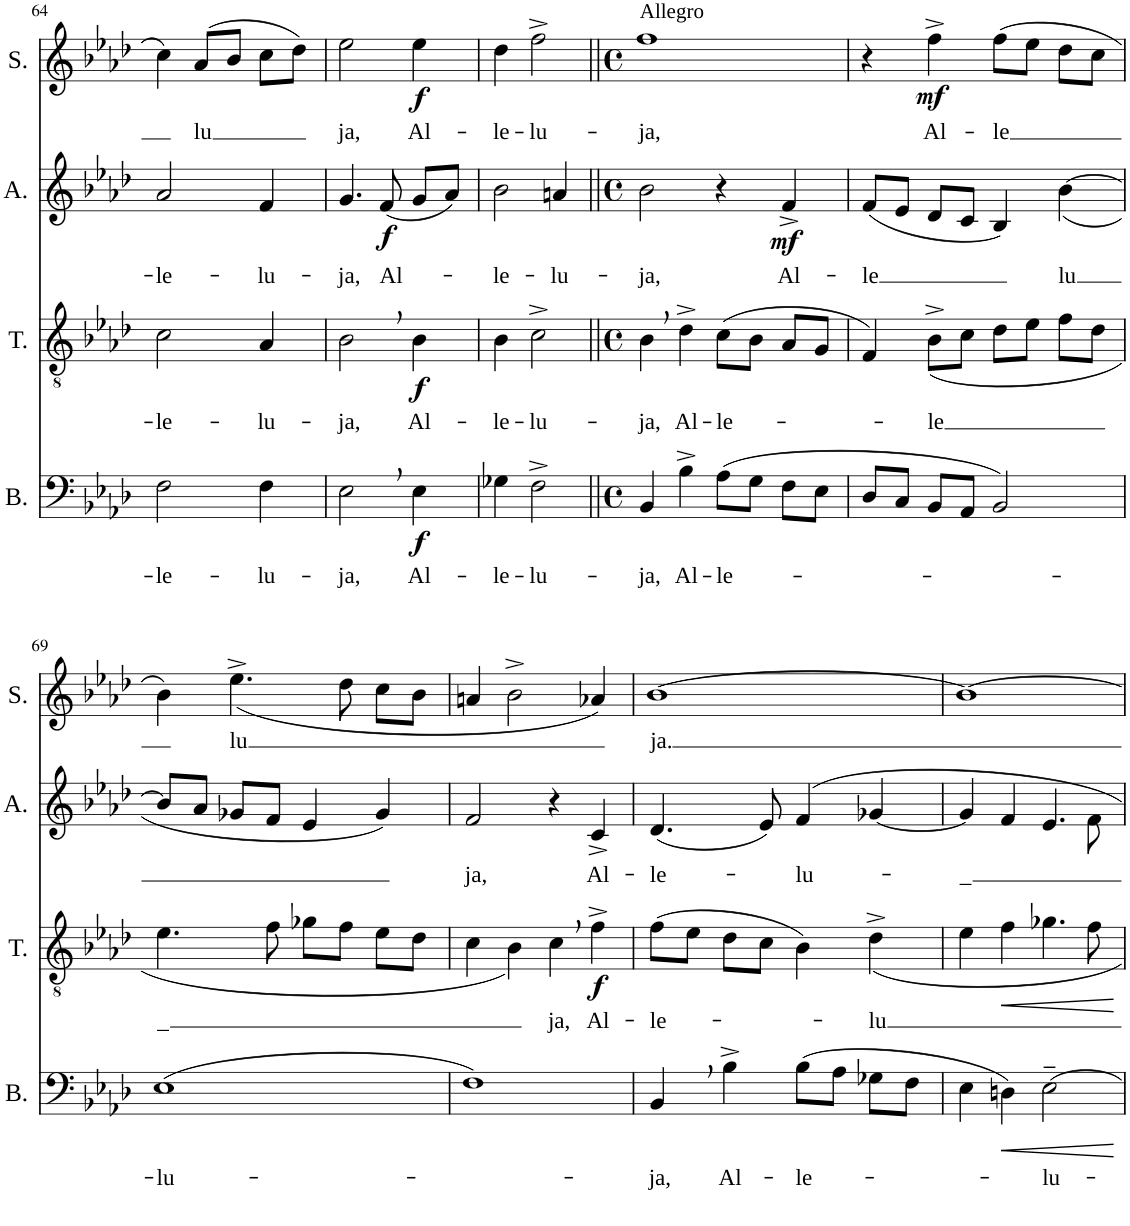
**kern	**text	**dynam	**kern	**text	**dynam	**kern	**text	**dynam	**kern	**text	**dynam
*part4	*part4	*part4	*part3	*part3	*part3	*part2	*part2	*part2	*part1	*part1	*part1
*staff4	*staff4	*staff4	*staff3	*staff3	*staff3	*staff2	*staff2	*staff2	*staff1	*staff1	*staff1
*I"Bass	*	*	*I"Tenor	*	*	*I"Alto	*	*	*I"Soprano	*	*
*I'B.	*	*	*I'T.	*	*	*I'A.	*	*	*I'S.	*	*
!!LO:PB:g=z
*clefF4	*	*	*clefGv2	*	*	*clefG2	*	*	*clefG2	*	*
*k[b-e-a-d-]	*	*	*k[b-e-a-d-]	*	*	*k[b-e-a-d-]	*	*	*k[b-e-a-d-]	*	*
*M3/4	*	*	*M3/4	*	*	*M3/4	*	*	*M3/4	*	*
=64	=64	=64	=64	=64	=64	=64	=64	=64	=64	=64	=64
!	!LO:LY:b	!	!	!LO:LY:b	!	!	!LO:LY:b	!	!	!	!
2F\	-le-	.	2c\	-le-	.	2a-/	-le-	.	4cc\	.	.
!	!	!	!	!	!	!	!	!	!	!LO:LY:b	!
.	.	.	.	.	.	.	.	.	(8a-/L	lu	.
.	.	.	.	.	.	.	.	.	8b-/J	.	.
!	!LO:LY:b	!	!	!LO:LY:b	!	!	!LO:LY:b	!	!	!	!
4F\	-lu-	.	4A-/	-lu-	.	4f/	-lu-	.	8cc\L	.	.
.	.	.	.	.	.	.	.	.	8dd-\J)	.	.
=65	=65	=65	=65	=65	=65	=65	=65	=65	=65	=65	=65
!	!LO:LY:b	!	!	!LO:LY:b	!	!	!LO:LY:b	!	!	!LO:LY:b	!
2E-,\	-ja,	.	2B-,\	-ja,	.	4.g/	-ja,	.	2ee-\	ja,	.
!	!	!	!	!	!	!	!LO:LY:b	!LO:DY:b	!	!	!
.	.	.	.	.	.	(8f/	Al-	f	.	.	.
!	!LO:LY:b	!LO:DY:b	!	!LO:LY:b	!LO:DY:b	!	!	!	!	!LO:LY:b	!LO:DY:b
4E-\	Al-	f	4B-\	Al-	f	8g/L	.	.	4ee-\	Al-	f
.	.	.	.	.	.	8a-/J)	.	.	.	.	.
=66	=66	=66	=66	=66	=66	=66	=66	=66	=66	=66	=66
!	!LO:LY:b	!	!	!LO:LY:b	!	!	!LO:LY:b	!	!	!LO:LY:b	!
4G-X\	-le-	.	4B-\	-le-	.	2b-\	-le-	.	4dd-\	-le-	.
!	!LO:LY:b	!	!	!LO:LY:b	!	!	!	!	!	!LO:LY:b	!
2F^\	-lu-	.	2c^\	-lu-	.	.	.	.	2ff^\	-lu-	.
!	!	!	!	!	!	!	!LO:LY:b	!	!	!	!
.	.	.	.	.	.	4an/	-lu-	.	.	.	.
=67||	=67||	=67||	=67||	=67||	=67||	=67||	=67||	=67||	=67||	=67||	=67||
*M4/4	*	*	*M4/4	*	*	*M4/4	*	*	*M4/4	*	*
*met(c)	*	*	*met(c)	*	*	*met(c)	*	*	*met(c)	*	*
!	!	!	!	!	!	!	!	!	!LO:TX:a:t=Allegro	!	!
!	!LO:LY:b	!	!	!LO:LY:b	!	!	!LO:LY:b	!	!	!LO:LY:b	!
4BB-/	-ja,	.	4B-,\	-ja,	.	2b-\	-ja,	.	1ff	-ja,	.
!	!LO:LY:b	!	!	!LO:LY:b	!	!	!	!	!	!	!
4B-^\	Al-	.	4d-^\	Al-	.	.	.	.	.	.	.
!	!LO:LY:b	!	!	!LO:LY:b	!	!	!	!	!	!	!
(8A-\L	-le-	.	(8c\L	-le-	.	4r	.	.	.	.	.
8G\J	.	.	8B-\J	.	.	.	.	.	.	.	.
!	!	!	!	!	!	!	!LO:LY:b	!LO:DY:b	!	!	!
8F\L	.	.	8A-/L	.	.	4f^/	Al-	mf	.	.	.
8E-\J	.	.	8G/J	.	.	.	.	.	.	.	.
=68	=68	=68	=68	=68	=68	=68	=68	=68	=68	=68	=68
!	!	!	!	!	!	!	!LO:LY:b	!	!	!	!
8D-/L	.	.	4F/)	.	.	(8f/L	-le	.	4r	.	.
8C/J	.	.	.	.	.	8e-/J	.	.	.	.	.
!	!	!	!	!LO:LY:b	!	!	!	!	!	!LO:LY:b	!LO:DY:b
8BB-/L	.	.	(<8B-^\L	-le	.	8d-/L	.	.	4ff^\	Al-	mf
8AA-/J	.	.	8c\J	.	.	8c/J	.	.	.	.	.
!	!	!	!	!	!	!	!	!	!	!LO:LY:b	!
2BB-/)	.	.	8d-\L	.	.	4B-/)	.	.	(8ff\L	-le	.
.	.	.	8e-\J	.	.	.	.	.	8ee-\J	.	.
!	!	!	!	!	!	!	!LO:LY:b	!	!	!	!
.	.	.	8f\L	.	.	(<[4b-\	lu	.	8dd-\L	.	.
.	.	.	8d-\J	.	.	.	.	.	8cc\J	.	.
!!LO:LB:g=z
=69	=69	=69	=69	=69	=69	=69	=69	=69	=69	=69	=69
!	!LO:LY:b	!	!	!LO:LY:b	!	!	!	!	!	!	!
(1E-	-lu-	.	4.e-\	_	.	8b-/L]	.	.	4b-\)	.	.
.	.	.	.	.	.	8a-/J	.	.	.	.	.
!	!	!	!	!	!	!	!	!	!	!LO:LY:b	!
.	.	.	.	.	.	8g-X/L	.	.	(<4.ee-^\	lu	.
.	.	.	8f\	.	.	8f/J	.	.	.	.	.
.	.	.	8g-X\L	.	.	4e-/	.	.	.	.	.
.	.	.	8f\J	.	.	.	.	.	8dd-\	.	.
.	.	.	8e-\L	.	.	4g-/)	.	.	8cc\L	.	.
.	.	.	8d-\J	.	.	.	.	.	8b-\J	.	.
=70	=70	=70	=70	=70	=70	=70	=70	=70	=70	=70	=70
!	!	!	!	!	!	!	!LO:LY:b	!	!	!	!
1F)	.	.	4c\	.	.	2f/	ja,	.	4an/	.	.
.	.	.	4B-\)	.	.	.	.	.	2b-^\	.	.
!	!	!	!	!LO:LY:b	!	!	!	!	!	!	!
.	.	.	4c,\	ja,	.	4r	.	.	.	.	.
!	!	!	!	!LO:LY:b	!LO:DY:b	!	!LO:LY:b	!	!	!	!
.	.	.	4f^\	Al-	f	4c^/	Al-	.	4a-X/)	.	.
=71	=71	=71	=71	=71	=71	=71	=71	=71	=71	=71	=71
!	!LO:LY:b	!	!	!LO:LY:b	!	!	!LO:LY:b	!	!	!LO:LY:b	!
4BB-,/	-ja,	.	(8f\L	-le-	.	(4.d-/	-le-	.	[1b-	ja.	.
.	.	.	8e-\J	.	.	.	.	.	.	.	.
!	!LO:LY:b	!	!	!	!	!	!	!	!	!	!
4B-^\	Al-	.	8d-\L	.	.	.	.	.	.	.	.
.	.	.	8c\J	.	.	8e-/)	.	.	.	.	.
!	!LO:LY:b	!	!	!	!	!	!LO:LY:b	!	!	!	!
(8B-\L	-le-	.	4B-\)	.	.	4f/	-lu-	.	.	.	.
8A-\J	.	.	.	.	.	.	.	.	.	.	.
!	!	!	!	!LO:LY:b	!	!	!	!	!	!	!
8G-X\L	.	.	4d-^\	-lu	.	[4g-X/	.	.	.	.	.
8F\J	.	.	.	.	.	.	.	.	.	.	.
=72	=72	=72	=72	=72	=72	=72	=72	=72	=72	=72	=72
!	!	!	!	!	!	!	!LO:LY:b	!	!	!	!
4E-\	.	.	4e-\	.	.	4g-/]	-_	.	1b-_	.	.
!	!	!LO:HP:b	!	!	!LO:HP:b	!	!	!	!	!	!
4Dn\)	.	<	4f\	.	<	4f/	.	.	.	.	.
!	!LO:LY:b	!	!	!	!	!	!	!	!	!	!
[2E-~\	-lu-	.	4.g-X\	.	.	4.e-/	.	.	.	.	.
.	.	.	8f\	.	.	8f\	.	.	.	.	.
.	.	[	.	.	[	.	.	.	.	.	.
=	=	=	=	=	=	=	=	=	=	=	=
*-	*-	*-	*-	*-	*-	*-	*-	*-	*-	*-	*-
